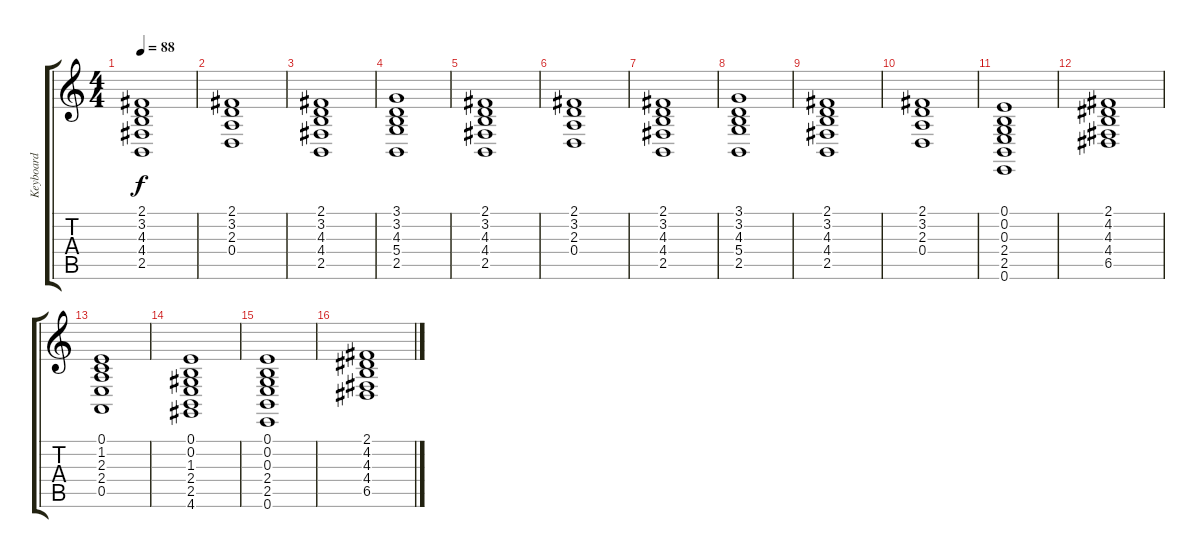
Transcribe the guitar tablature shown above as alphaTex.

\track ("Keyboard" "Keyboard") {instrument churchorgan}
\staff {score tabs}
\tuning (E4 B3 G3 D3 A2 E2) {hide}
\ts (4 4)
\tempo 88
\clef g2
\ks c
(2.1 3.2 4.3 4.4 2.5).1{dy f} |
(2.1 3.2 2.3 0.4).1 |
(2.1 3.2 4.3 4.4 2.5).1 |
(3.1 3.2 4.3 5.4 2.5).1 |
(2.1 3.2 4.3 4.4 2.5).1 |
(2.1 3.2 2.3 0.4).1 |
(2.1 3.2 4.3 4.4 2.5).1 |
(3.1 3.2 4.3 5.4 2.5).1 |
(2.1 3.2 4.3 4.4 2.5).1 |
(2.1 3.2 2.3 0.4).1 |
(0.1 0.2 0.3 2.4 2.5 0.6).1 |
(2.1 4.2 4.3 4.4 6.5).1 |
(0.1 1.2 2.3 2.4 0.5).1 |
(0.1 0.2 1.3 2.4 2.5 4.6).1 |
(0.1 0.2 0.3 2.4 2.5 0.6).1 |
(2.1 4.2 4.3 4.4 6.5).1
